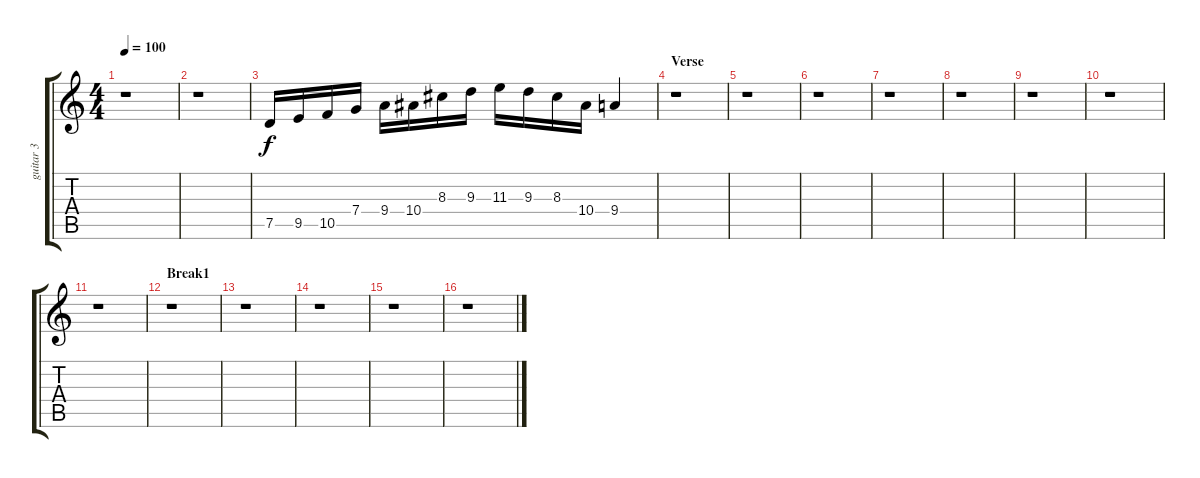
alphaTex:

\track ("guitar 3" "guitar 3") {instrument distortionguitar}
\staff {score tabs}
\tuning (D4 A3 F3 C3 G2 D2) {hide}
\ts (4 4)
\tempo 100
\clef g2
\ks c
r.1{dy f} |
r.1 |
7.5.16 9.5.16 10.5.16 7.4.16 9.4.16 10.4.16 8.3.16 9.3.16 11.3.16 9.3.16 8.3.16 10.4.16 9.4.4 |
\section ("" "Verse")
r.1 |
r.1 |
r.1 |
r.1 |
r.1 |
r.1 |
r.1 |
r.1 |
\section ("" "Break1")
r.1 |
r.1 |
r.1 |
r.1 |
r.1
